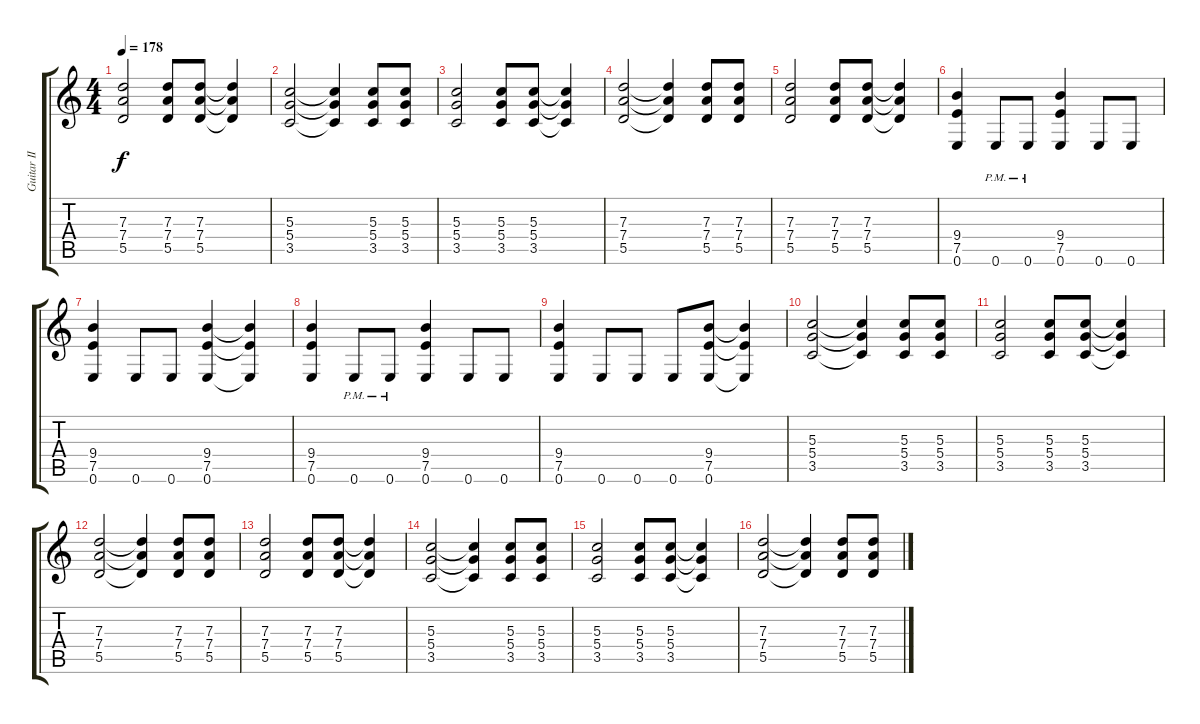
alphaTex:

\track ("Guitar II" "Guitar II") {instrument distortionguitar}
\staff {score tabs}
\tuning (E4 B3 G3 D3 A2 E2) {hide}
\ts (4 4)
\tempo 178
\clef g2
\ks c
(7.3 7.4 5.5).2{dy f} (7.3 7.4 5.5).8 (7.3 7.4 5.5).8 (7.3{t} 7.4{t} 5.5{t}).4 |
(5.3 5.4 3.5).2 (5.3{t} 5.4{t} 3.5{t}).4 (5.3 5.4 3.5).8 (5.3 5.4 3.5).8 |
(5.3 5.4 3.5).2 (5.3 5.4 3.5).8 (5.3 5.4 3.5).8 (5.3{t} 5.4{t} 3.5{t}).4 |
(7.3 7.4 5.5).2 (7.3{t} 7.4{t} 5.5{t}).4 (7.3 7.4 5.5).8 (7.3 7.4 5.5).8 |
(7.3 7.4 5.5).2 (7.3 7.4 5.5).8 (7.3 7.4 5.5).8 (7.3{t} 7.4{t} 5.5{t}).4 |
(9.4 7.5 0.6).4 0.6{pm}.8 0.6{pm}.8 (9.4 7.5 0.6).4 0.6.8 0.6.8 |
(9.4 7.5 0.6).4 0.6.8 0.6.8 (9.4 7.5 0.6).4 (9.4{t} 7.5{t} 0.6{t}).4 |
(9.4 7.5 0.6).4 0.6{pm}.8 0.6{pm}.8 (9.4 7.5 0.6).4 0.6.8 0.6.8 |
(9.4 7.5 0.6).4 0.6.8 0.6.8 0.6.8 (9.4 7.5 0.6).8 (9.4{t} 7.5{t} 0.6{t}).4 |
(5.3 5.4 3.5).2 (5.3{t} 5.4{t} 3.5{t}).4 (5.3 5.4 3.5).8 (5.3 5.4 3.5).8 |
(5.3 5.4 3.5).2 (5.3 5.4 3.5).8 (5.3 5.4 3.5).8 (5.3{t} 5.4{t} 3.5{t}).4 |
(7.3 7.4 5.5).2 (7.3{t} 7.4{t} 5.5{t}).4 (7.3 7.4 5.5).8 (7.3 7.4 5.5).8 |
(7.3 7.4 5.5).2 (7.3 7.4 5.5).8 (7.3 7.4 5.5).8 (7.3{t} 7.4{t} 5.5{t}).4 |
(5.3 5.4 3.5).2 (5.3{t} 5.4{t} 3.5{t}).4 (5.3 5.4 3.5).8 (5.3 5.4 3.5).8 |
(5.3 5.4 3.5).2 (5.3 5.4 3.5).8 (5.3 5.4 3.5).8 (5.3{t} 5.4{t} 3.5{t}).4 |
(7.3 7.4 5.5).2 (7.3{t} 7.4{t} 5.5{t}).4 (7.3 7.4 5.5).8 (7.3 7.4 5.5).8
